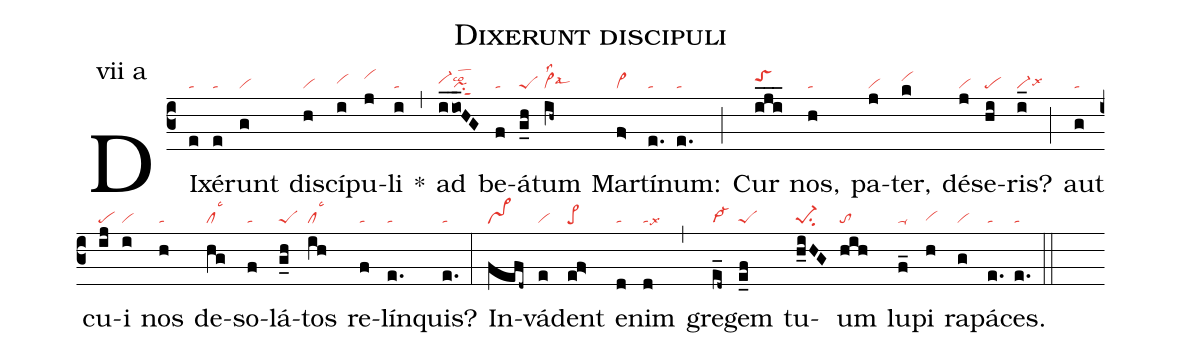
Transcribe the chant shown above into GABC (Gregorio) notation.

name: Dixerunt discipuli;
annotation: vii a;
mode: 7;
nabc-lines: 1;
%%
(c3)
DI(e|ta)xé(e|ta)runt(g|vi) di(h|vi)scí(i|vihh)pu(j|vihj)li(i|ta) *(,)
ad(i_io_!HG|vi-hhpisut1lsco2) be(f|ta)á(g_h|peS)tum(ih~|vi>lss2lsal6) Mar(f>|vi>)tí(e.|ta)num:(e.|ta) (;)
Cur(iji___|toShi) nos,(h|ta) pa(j|vi)ter,(k|vihi) dé(j|vi)se(hi|pe)ris?(i_|vi-lsx6) (;)
aut(g|ta) cu(ij|pe)i(i|vi) nos(h|ta) de(hg|cllsc3)so(f|ta)lá(g_h|peS)tos(ih|cllsc3) re(f|ta)lín(e.|ta)quis?(e.|ta) (:)
In(fefd~|vs>)vá(e|vi)dent(ef>|pe>) e(d|ta)nim(d|talsx6) (,)
gre(e_d~|vi->)gem(e_f|peS) tu(h_iHG|pe-1su2)um(hih|to) lu(f_|ta-)pi(h|vihg) ra(g|vi)pá(e.|ta)ces.(e.|ta) (::)
